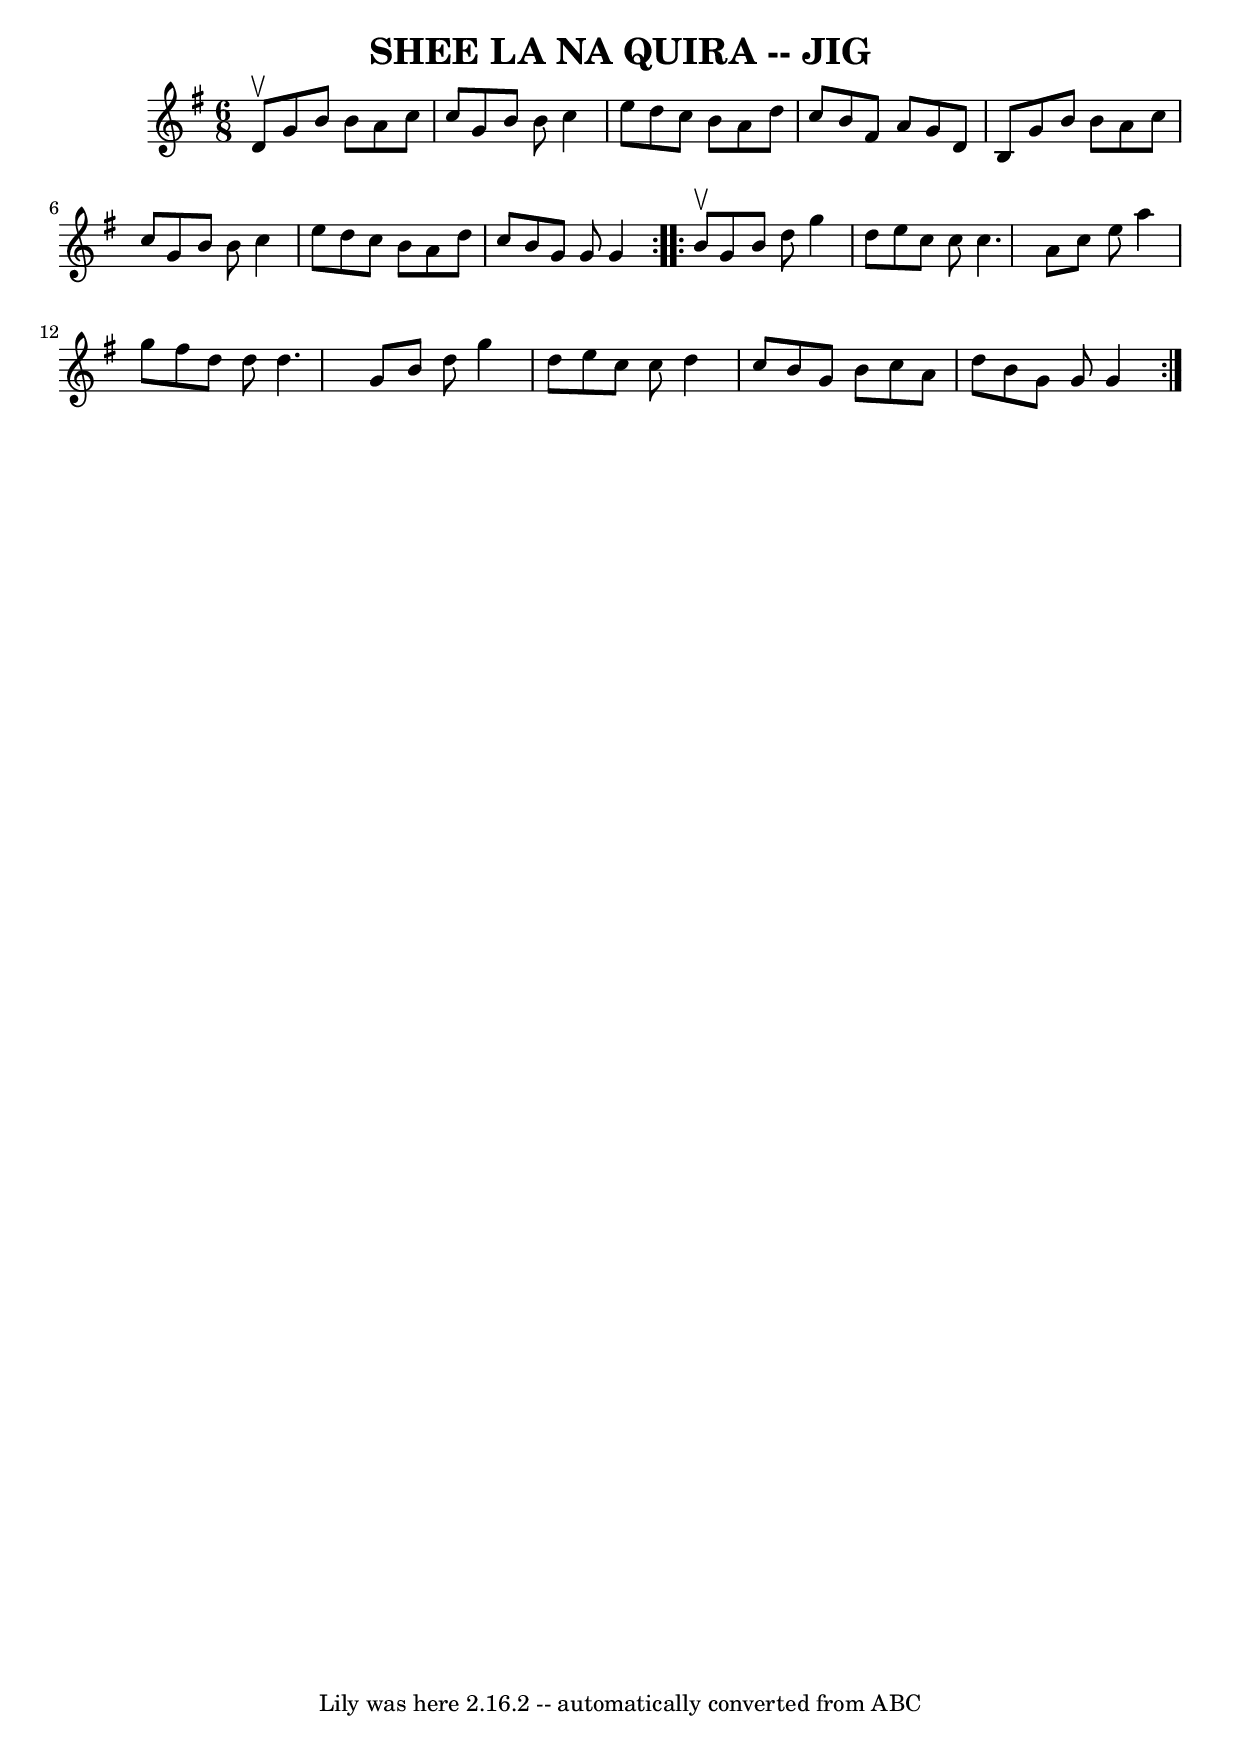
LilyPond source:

\version "2.16.2"
\include "Mammoth.ily"
\header {
  %% book = "Ryan's Mammoth Collection of Fiddle Tunes"
  crossRefNumber = "1"
  footnotes = ""
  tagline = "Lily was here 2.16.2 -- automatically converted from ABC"
  title = "SHEE LA NA QUIRA -- JIG"

}
voicedefault =  {



  \repeat volta 2 {

    \time 6/8 
    \key g \major     d'8^\upbow        |
    g'8 b'8 b'8 a'8      c''8 c''8     |
    g'8 b'8 b'8 c''4 e''8    |
         d''8 c''8 b'8 a'8 d''8 c''8     |
    b'8 fis'8 a'8         g'8 d'8 b8    |  |
    g'8 b'8 b'8 a'8 c''8         c''8     |
    g'8 b'8 b'8 c''4 e''8    |
    d''8 c''8      b'8 a'8 d''8 c''8     |
    b'8 g'8 g'8 g'4    
  }     

  \repeat volta 2 {     b'8^\upbow        |
    g'8 b'8 d''8 g''4         d''8     |
    e''8 c''8 c''8 c''4.    |
    a'8 c''8         e''8 a''4 g''8     |
    fis''8 d''8 d''8 d''4.    |
     |
    g'8 b'8 d''8 g''4 d''8    |
    e''8 c''8         c''8 d''4 c''8     |
    b'8 g'8 b'8 c''8 a'8 d''8     |
    b'8 g'8 g'8 g'4    
  }   

}

\score{
  <<

    \context Staff="default"
    {
      \voicedefault 
      
    }

  >>
  \layout {
    
  }
  \midi {
  }

}
